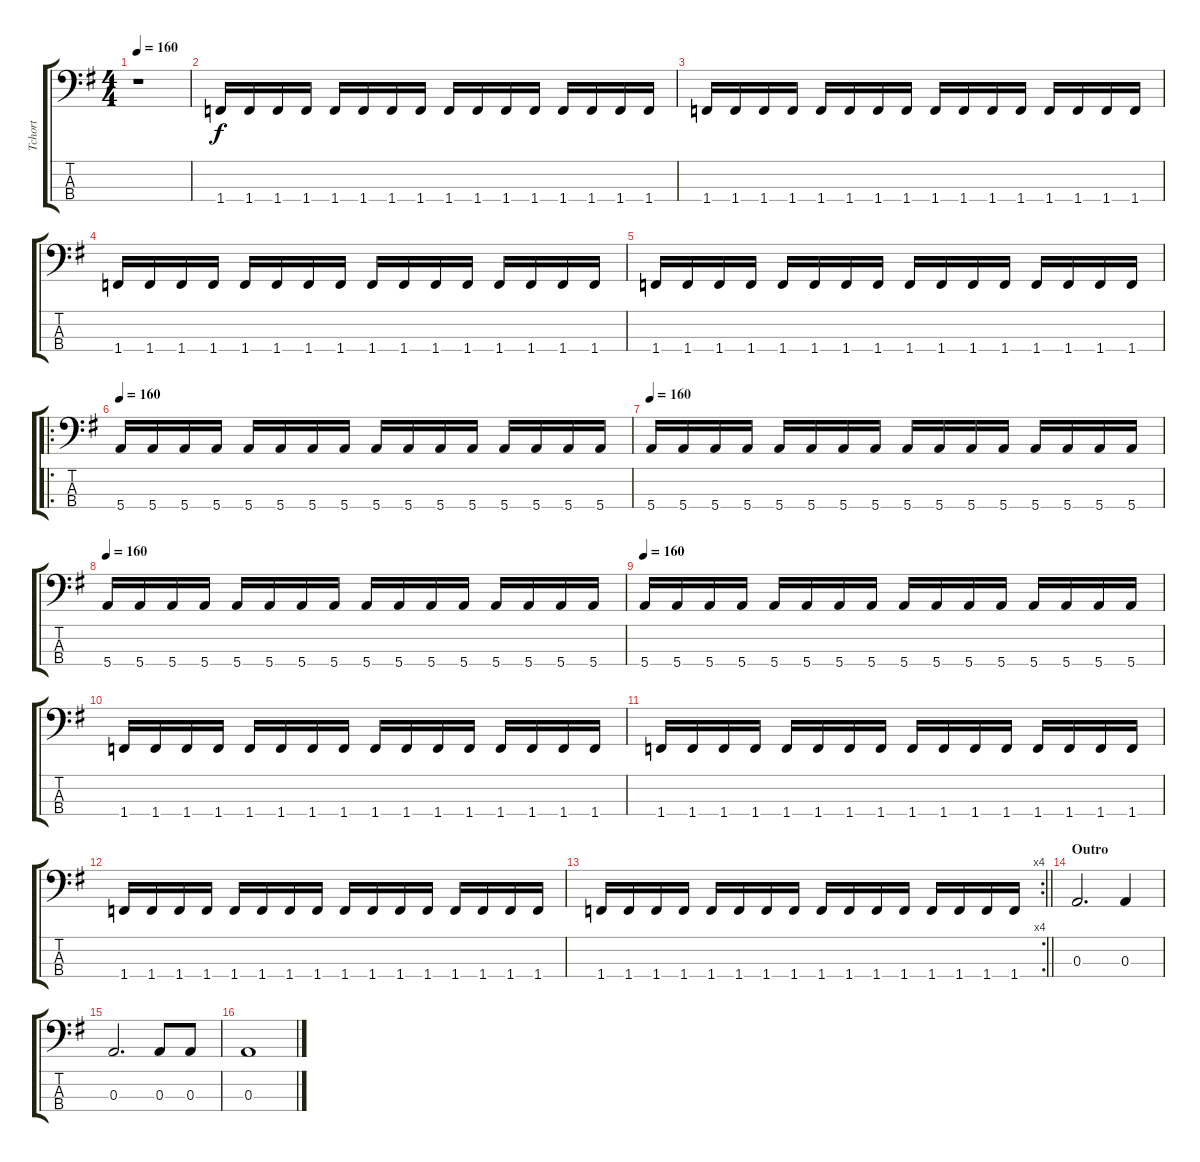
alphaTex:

\track ("Tchort" "Tchort") {instrument electricbasspick}
\staff {score tabs}
\tuning (G2 D2 A1 E1) {hide}
\ts (4 4)
\tempo 160
\clef f4
\ks g
r.1{dy f} |
1.4.16 1.4.16 1.4.16 1.4.16 1.4.16 1.4.16 1.4.16 1.4.16 1.4.16 1.4.16 1.4.16 1.4.16 1.4.16 1.4.16 1.4.16 1.4.16 |
1.4.16 1.4.16 1.4.16 1.4.16 1.4.16 1.4.16 1.4.16 1.4.16 1.4.16 1.4.16 1.4.16 1.4.16 1.4.16 1.4.16 1.4.16 1.4.16 |
1.4.16 1.4.16 1.4.16 1.4.16 1.4.16 1.4.16 1.4.16 1.4.16 1.4.16 1.4.16 1.4.16 1.4.16 1.4.16 1.4.16 1.4.16 1.4.16 |
1.4.16 1.4.16 1.4.16 1.4.16 1.4.16 1.4.16 1.4.16 1.4.16 1.4.16 1.4.16 1.4.16 1.4.16 1.4.16 1.4.16 1.4.16 1.4.16 |
\ro
\tempo 160
5.4.16 5.4.16 5.4.16 5.4.16 5.4.16 5.4.16 5.4.16 5.4.16 5.4.16 5.4.16 5.4.16 5.4.16 5.4.16 5.4.16 5.4.16 5.4.16 |
\tempo 160
5.4.16 5.4.16 5.4.16 5.4.16 5.4.16 5.4.16 5.4.16 5.4.16 5.4.16 5.4.16 5.4.16 5.4.16 5.4.16 5.4.16 5.4.16 5.4.16 |
\tempo 160
5.4.16 5.4.16 5.4.16 5.4.16 5.4.16 5.4.16 5.4.16 5.4.16 5.4.16 5.4.16 5.4.16 5.4.16 5.4.16 5.4.16 5.4.16 5.4.16 |
\tempo 160
5.4.16 5.4.16 5.4.16 5.4.16 5.4.16 5.4.16 5.4.16 5.4.16 5.4.16 5.4.16 5.4.16 5.4.16 5.4.16 5.4.16 5.4.16 5.4.16 |
1.4.16 1.4.16 1.4.16 1.4.16 1.4.16 1.4.16 1.4.16 1.4.16 1.4.16 1.4.16 1.4.16 1.4.16 1.4.16 1.4.16 1.4.16 1.4.16 |
1.4.16 1.4.16 1.4.16 1.4.16 1.4.16 1.4.16 1.4.16 1.4.16 1.4.16 1.4.16 1.4.16 1.4.16 1.4.16 1.4.16 1.4.16 1.4.16 |
1.4.16 1.4.16 1.4.16 1.4.16 1.4.16 1.4.16 1.4.16 1.4.16 1.4.16 1.4.16 1.4.16 1.4.16 1.4.16 1.4.16 1.4.16 1.4.16 |
\rc 4
\barLineRight lightlight
1.4.16 1.4.16 1.4.16 1.4.16 1.4.16 1.4.16 1.4.16 1.4.16 1.4.16 1.4.16 1.4.16 1.4.16 1.4.16 1.4.16 1.4.16 1.4.16 |
\section ("" "Outro")
0.3.2{d} 0.3.4 |
0.3.2{d} 0.3.8 0.3.8 |
0.3.1
